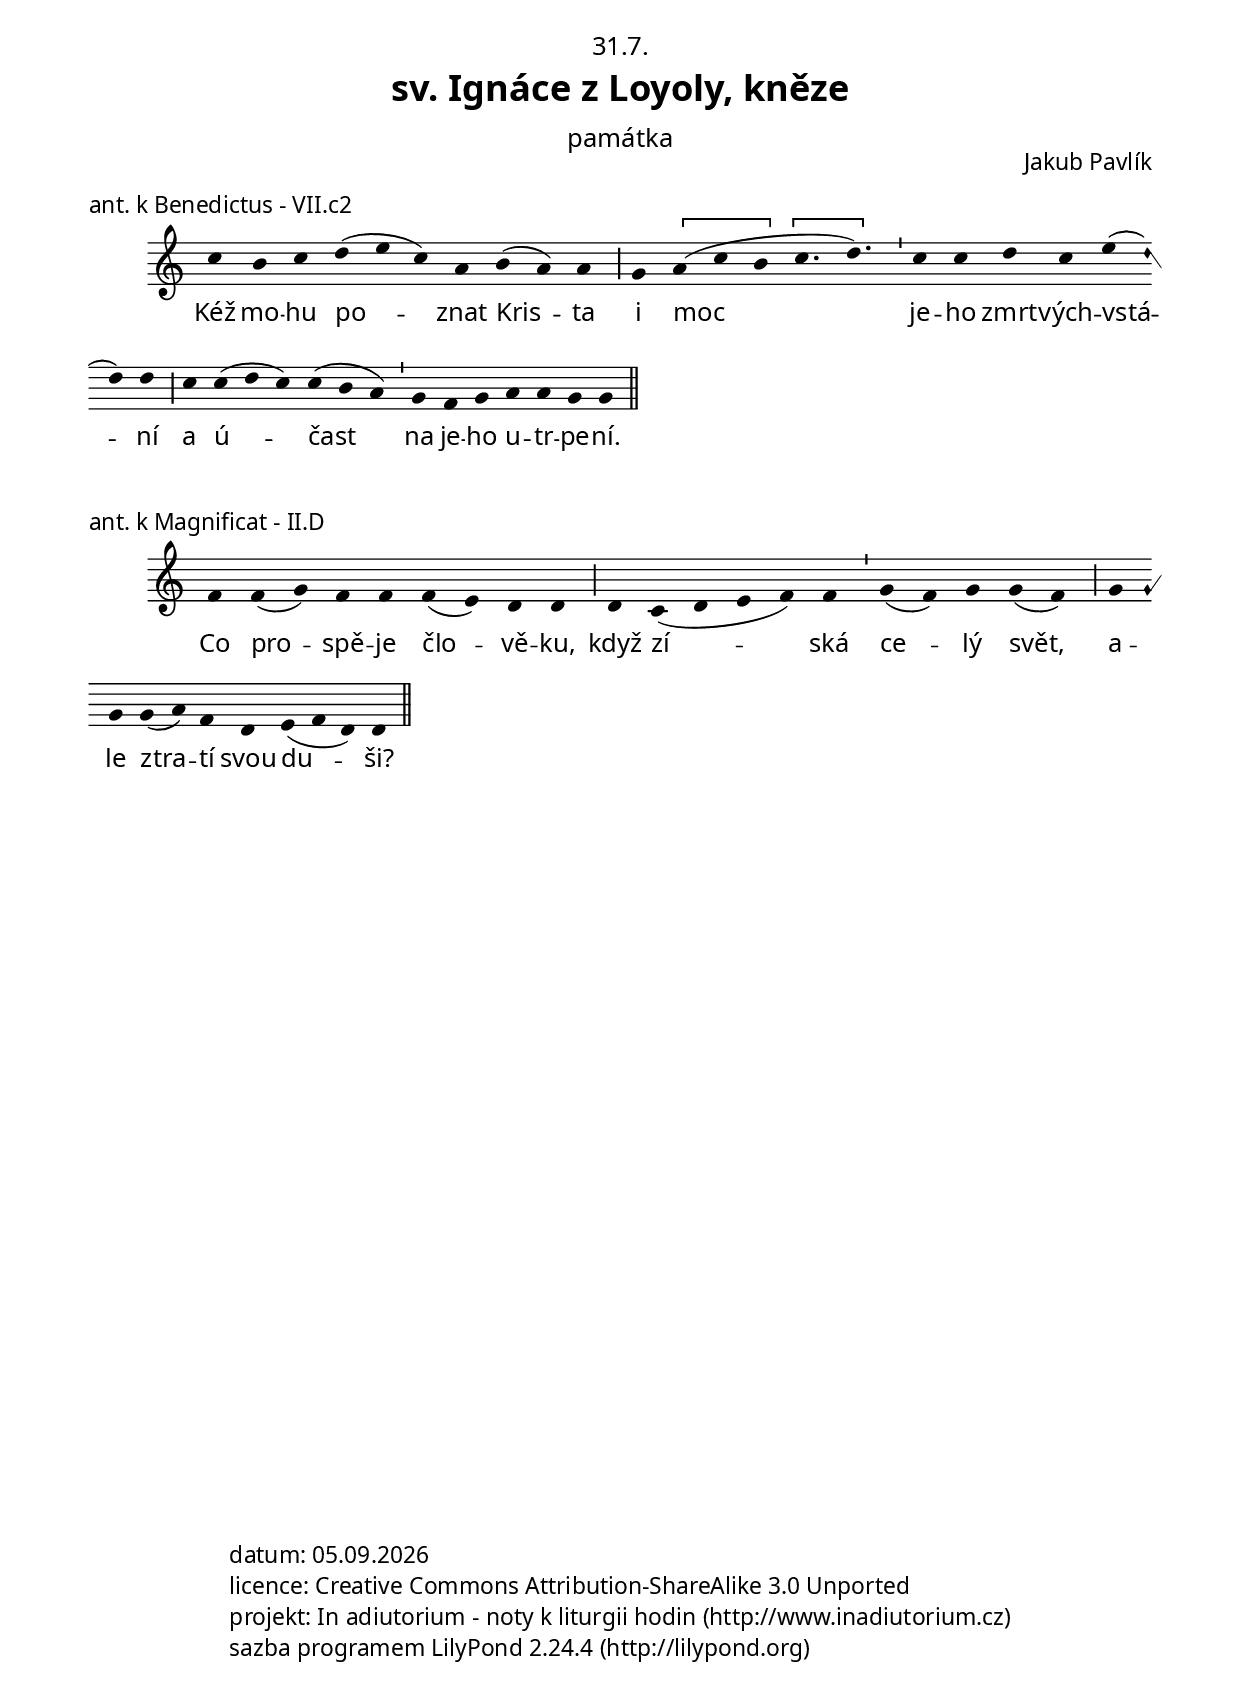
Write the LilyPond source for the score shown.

\version "2.17.17"

\include "../spolecne.ly"

\header {
  title = \markup\titleSvatek
            "sv. Ignáce z Loyoly, kněze"
            "památka"
            31.7.
  composer = "Jakub Pavlík"
}

\score {
  \relative c'' {
    \choralniRezim
    c4 b c d( e c) a b( a) a \barMaior
    g \[ a( c b \] \[ c4. d) \] \barMin c4 c d c e( d) d \barMaior
    c c( d c) c( b a) \barMin g f g a a g g \barFinalis
  }
  \addlyrics {
    Kéž mo -- hu po -- znat Kris -- ta
    i moc je -- ho zmrt -- vých -- vstá -- ní
    a ú -- čast na je -- ho u -- tr -- pe -- ní.
  }
  \header {
    quid = "ant. k Benedictus"
    modus = "VII"
    differentia = "c2"
    psalmus = ""
    id = "aben"
    piece = \markup {\sestavTitulekBezZalmu}
  }
}

\score {
  \relative c' {
    \choralniRezim
    f4 f( g) f f f( e) d d \barMaior
    d c( d e f) f \barMin g( f) g g( f) \barMaior
    g g g( a) f d e( f d) d \barFinalis
  }
  \addlyrics {
    Co pro -- spě -- je člo -- vě -- ku,
    když zí -- ská ce -- lý svět,
    a -- le ztra -- tí svou du -- ši?
  }
  \header {
    quid = "ant. k Magnificat"
    modus = "II"
    differentia = "D"
    psalmus = ""
    id = "amag"
    piece = \markup {\sestavTitulekBezZalmu}
  }
}